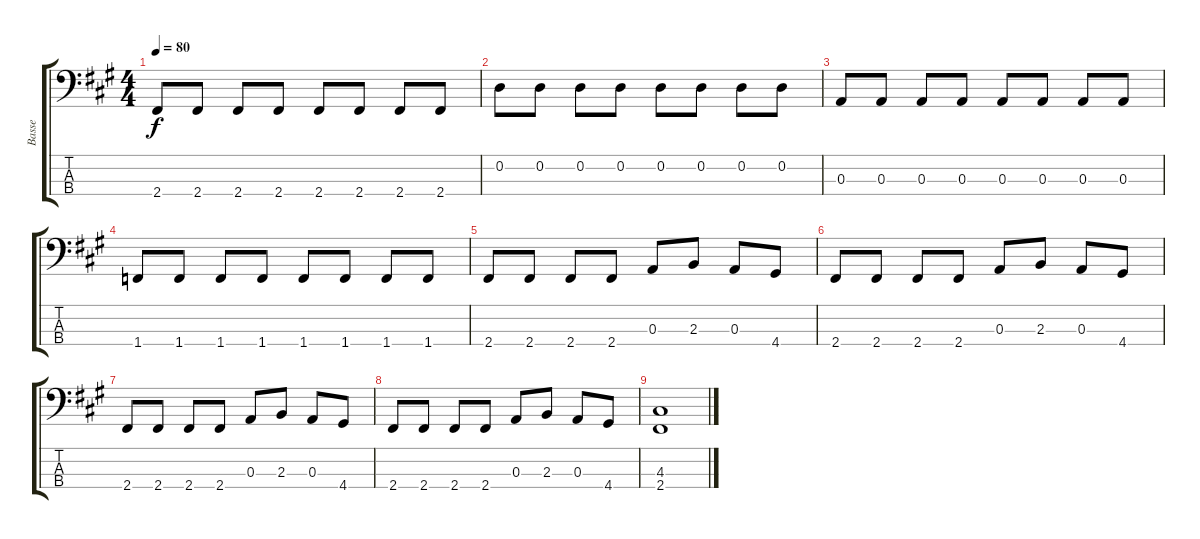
\track ("Basse" "Basse") {instrument electricbassfinger}
\staff {score tabs}
\tuning (G2 D2 A1 E1) {hide}
\ts (4 4)
\tempo 80
\clef f4
\ks a
2.4.8{dy f} 2.4.8 2.4.8 2.4.8 2.4.8 2.4.8 2.4.8 2.4.8 |
0.2.8 0.2.8 0.2.8 0.2.8 0.2.8 0.2.8 0.2.8 0.2.8 |
0.3.8 0.3.8 0.3.8 0.3.8 0.3.8 0.3.8 0.3.8 0.3.8 |
1.4.8 1.4.8 1.4.8 1.4.8 1.4.8 1.4.8 1.4.8 1.4.8 |
2.4.8 2.4.8 2.4.8 2.4.8 0.3.8 2.3.8 0.3.8 4.4.8 |
2.4.8 2.4.8 2.4.8 2.4.8 0.3.8 2.3.8 0.3.8 4.4.8 |
2.4.8 2.4.8 2.4.8 2.4.8 0.3.8 2.3.8 0.3.8 4.4.8 |
2.4.8 2.4.8 2.4.8 2.4.8 0.3.8 2.3.8 0.3.8 4.4.8 |
(4.3 2.4).1
